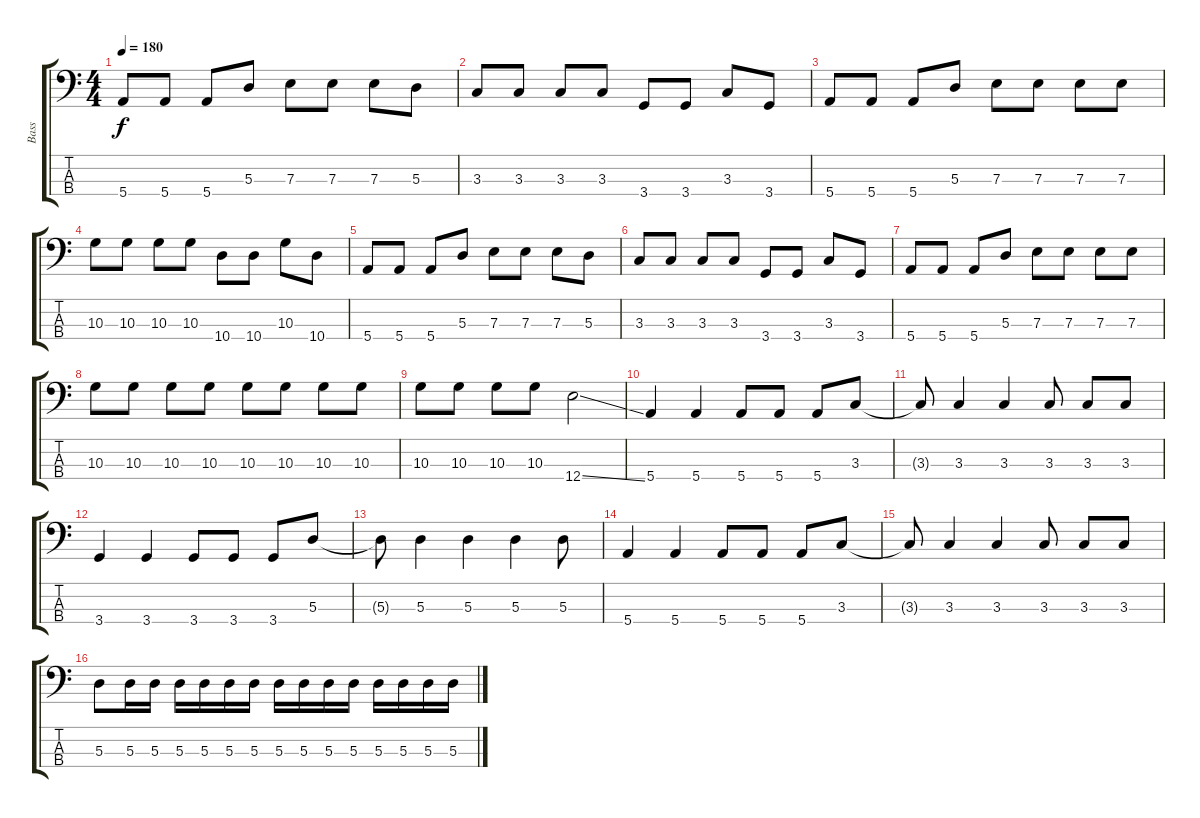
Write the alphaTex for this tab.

\track ("Bass" "Bass") {instrument electricbasspick}
\staff {score tabs}
\tuning (G2 D2 A1 E1) {hide}
\ts (4 4)
\tempo 180
\clef f4
\ks c
5.4.8{dy f} 5.4.8 5.4.8 5.3.8 7.3.8 7.3.8 7.3.8 5.3.8 |
3.3.8 3.3.8 3.3.8 3.3.8 3.4.8 3.4.8 3.3.8 3.4.8 |
5.4.8 5.4.8 5.4.8 5.3.8 7.3.8 7.3.8 7.3.8 7.3.8 |
10.3.8 10.3.8 10.3.8 10.3.8 10.4.8 10.4.8 10.3.8 10.4.8 |
5.4.8 5.4.8 5.4.8 5.3.8 7.3.8 7.3.8 7.3.8 5.3.8 |
3.3.8 3.3.8 3.3.8 3.3.8 3.4.8 3.4.8 3.3.8 3.4.8 |
5.4.8 5.4.8 5.4.8 5.3.8 7.3.8 7.3.8 7.3.8 7.3.8 |
10.3.8 10.3.8 10.3.8 10.3.8 10.3.8 10.3.8 10.3.8 10.3.8 |
10.3.8 10.3.8 10.3.8 10.3.8 12.4{ss}.2 |
5.4.4 5.4.4 5.4.8 5.4.8 5.4.8 3.3.8 |
3.3{t}.8 3.3.4 3.3.4 3.3.8 3.3.8 3.3.8 |
3.4.4 3.4.4 3.4.8 3.4.8 3.4.8 5.3.8 |
5.3{t}.8 5.3.4 5.3.4 5.3.4 5.3.8 |
5.4.4 5.4.4 5.4.8 5.4.8 5.4.8 3.3.8 |
3.3{t}.8 3.3.4 3.3.4 3.3.8 3.3.8 3.3.8 |
5.3.8 5.3.16 5.3.16 5.3.16 5.3.16 5.3.16 5.3.16 5.3.16 5.3.16 5.3.16 5.3.16 5.3.16 5.3.16 5.3.16 5.3.16
